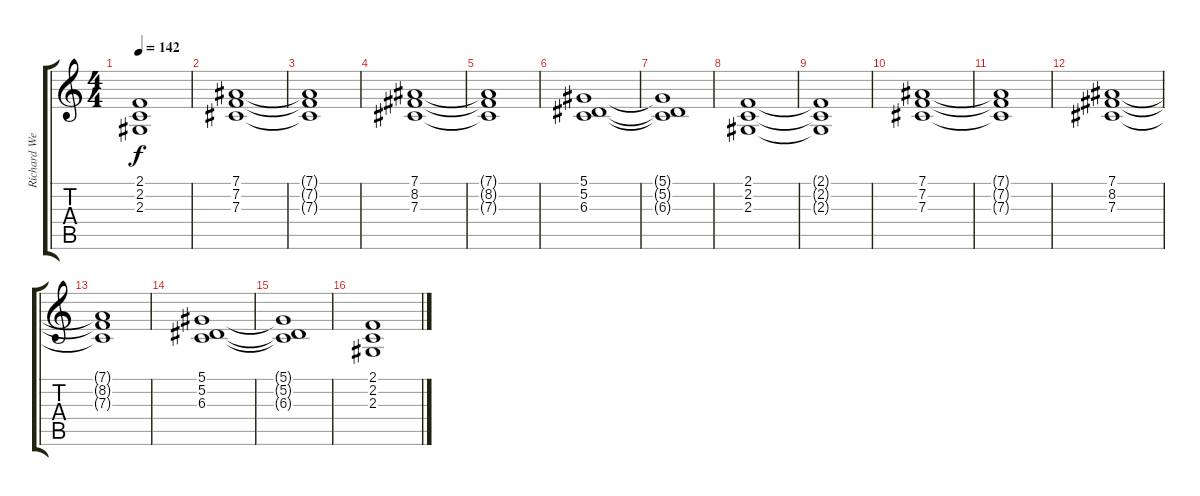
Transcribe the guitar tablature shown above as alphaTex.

\track ("Richard West 2" "Richard We") {instrument stringensemble1}
\staff {score tabs}
\tuning (Eb4 Bb3 Gb3 Db3 Ab2 Eb2) {hide}
\ts (4 4)
\tempo 142
\clef g2
\ks c
(2.1{t} 2.2{t} 2.3{t}).1{dy f} |
(7.1 7.2 7.3).1 |
(7.1{t} 7.2{t} 7.3{t}).1 |
(7.1 8.2 7.3).1 |
(7.1{t} 8.2{t} 7.3{t}).1 |
(5.1 5.2 6.3).1 |
(5.1{t} 5.2{t} 6.3{t}).1 |
(2.1 2.2 2.3).1 |
(2.1{t} 2.2{t} 2.3{t}).1 |
(7.1 7.2 7.3).1 |
(7.1{t} 7.2{t} 7.3{t}).1 |
(7.1 8.2 7.3).1 |
(7.1{t} 8.2{t} 7.3{t}).1 |
(5.1 5.2 6.3).1 |
(5.1{t} 5.2{t} 6.3{t}).1 |
(2.1 2.2 2.3).1
